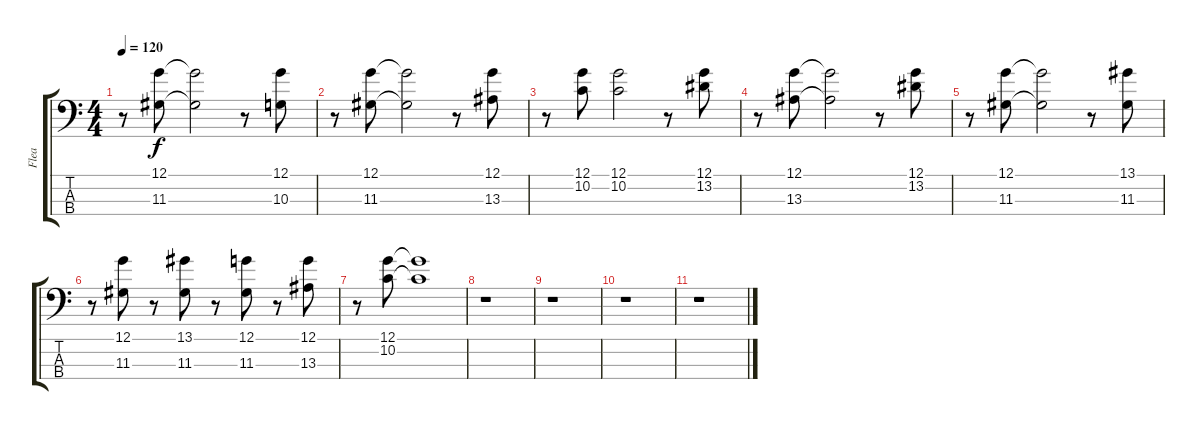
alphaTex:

\track ("Flea" "Flea") {instrument electricbassfinger}
\staff {score tabs}
\tuning (G2 D2 A1 E1) {hide}
\ts (4 4)
\tempo 120
\clef f4
\ks c
r.8{dy f} (12.1 11.3).8 (12.1{t} 11.3{t}).2 r.8 (12.1 10.3).8 |
r.8 (12.1 11.3).8 (12.1{t} 11.3{t}).2 r.8 (12.1 13.3).8 |
r.8 (12.1 10.2).8 (12.1 10.2).2 r.8 (12.1 13.2).8 |
r.8 (12.1 13.3).8 (12.1{t} 13.3{t}).2 r.8 (12.1 13.2).8 |
r.8 (12.1 11.3).8 (12.1{t} 11.3{t}).2 r.8 (13.1 11.3).8 |
r.8 (12.1 11.3).8 r.8 (13.1 11.3).8 r.8 (12.1 11.3).8 r.8 (12.1 13.3).8 |
r.8 (12.1 10.2).8 (12.1{t} 10.2{t}).1 |
r.1 |
r.1 |
r.1 |
r.1
